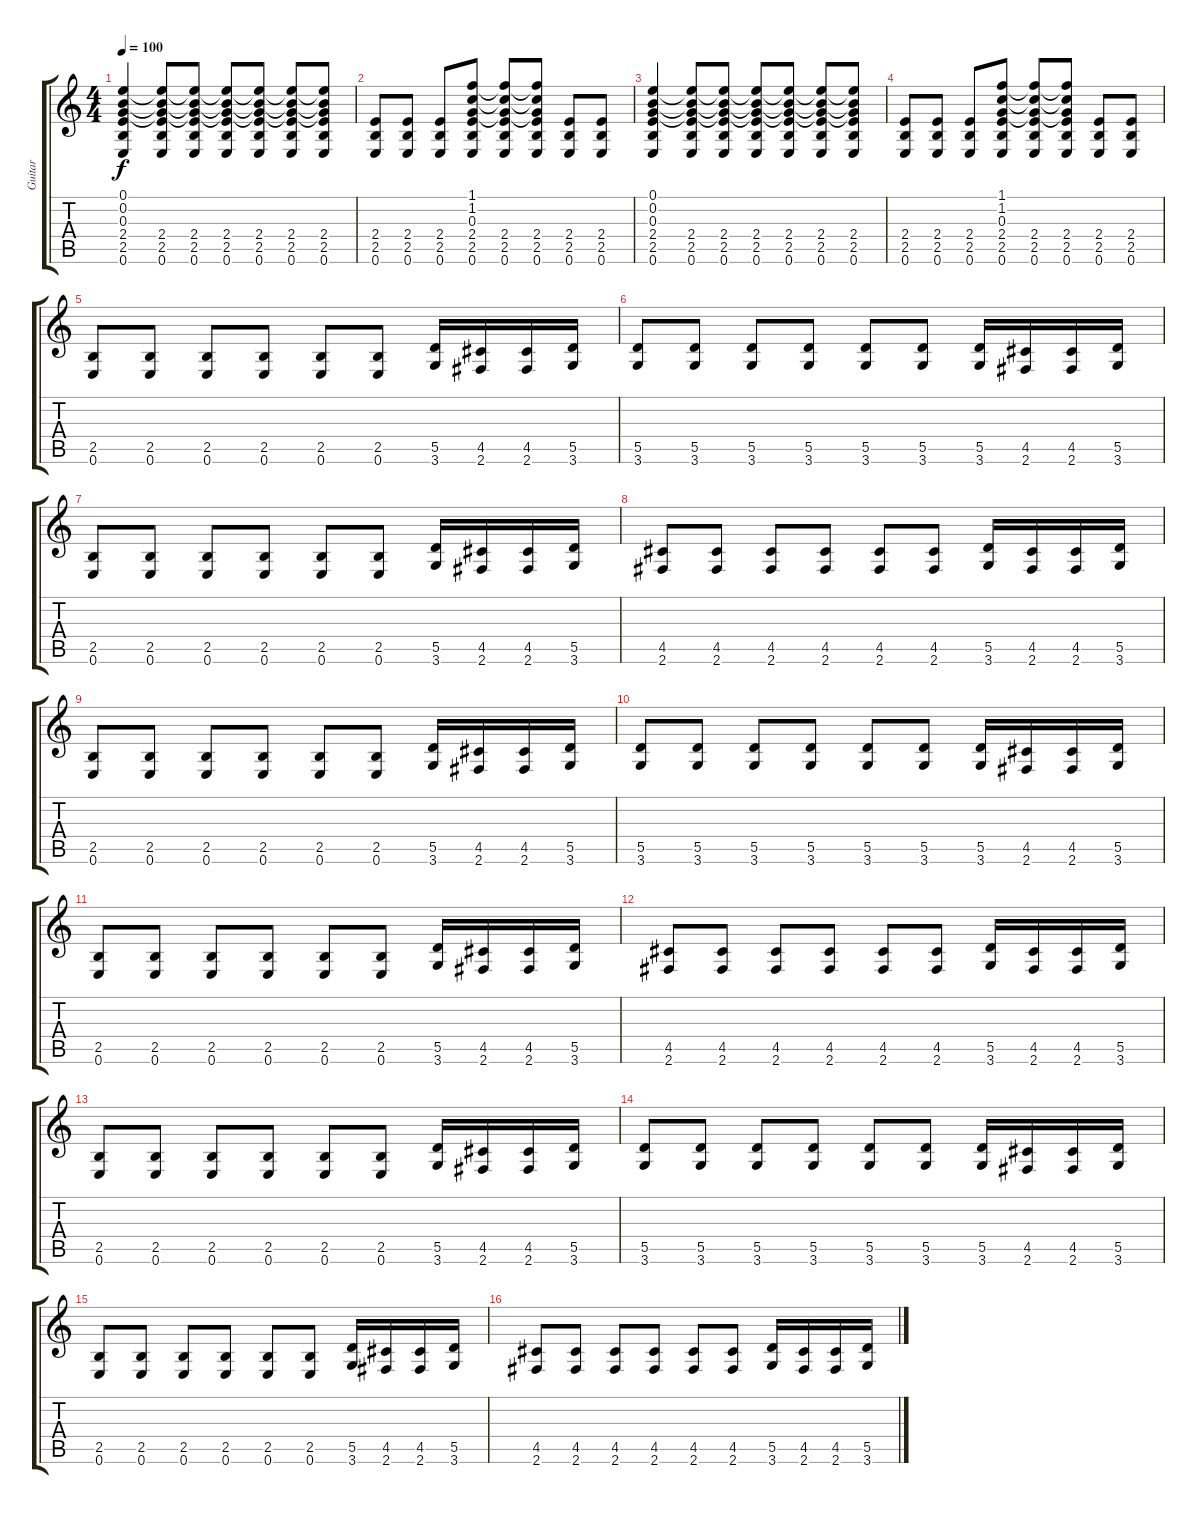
\track ("Guitar" "Guitar") {instrument distortionguitar}
\staff {score tabs}
\tuning (E4 B3 G3 D3 A2 E2) {hide}
\ts (4 4)
\tempo 100
\clef g2
\ks c
(0.1 0.2 0.3 2.4 2.5 0.6).4{dy f} (0.1{t} 0.2{t} 0.3{t} 2.4 2.5 0.6).8 (0.1{t} 0.2{t} 0.3{t} 2.4 2.5 0.6).8 (0.1{t} 0.2{t} 0.3{t} 2.4 2.5 0.6).8 (0.1{t} 0.2{t} 0.3{t} 2.4 2.5 0.6).8 (0.1{t} 0.2{t} 0.3{t} 2.4 2.5 0.6).8 (0.1{t} 0.2{t} 0.3{t} 2.4 2.5 0.6).8 |
(2.4 2.5 0.6).8 (2.4 2.5 0.6).8 (2.4 2.5 0.6).8 (1.1 1.2 0.3 2.4 2.5 0.6).8 (1.1{t} 1.2{t} 0.3{t} 2.4 2.5 0.6).8 (1.1{t} 1.2{t} 0.3{t} 2.4 2.5 0.6).8 (2.4 2.5 0.6).8 (2.4 2.5 0.6).8 |
(0.1 0.2 0.3 2.4 2.5 0.6).4 (0.1{t} 0.2{t} 0.3{t} 2.4 2.5 0.6).8 (0.1{t} 0.2{t} 0.3{t} 2.4 2.5 0.6).8 (0.1{t} 0.2{t} 0.3{t} 2.4 2.5 0.6).8 (0.1{t} 0.2{t} 0.3{t} 2.4 2.5 0.6).8 (0.1{t} 0.2{t} 0.3{t} 2.4 2.5 0.6).8 (0.1{t} 0.2{t} 0.3{t} 2.4 2.5 0.6).8 |
(2.4 2.5 0.6).8 (2.4 2.5 0.6).8 (2.4 2.5 0.6).8 (1.1 1.2 0.3 2.4 2.5 0.6).8 (1.1{t} 1.2{t} 0.3{t} 2.4 2.5 0.6).8 (1.1{t} 1.2{t} 0.3{t} 2.4 2.5 0.6).8 (2.4 2.5 0.6).8 (2.4 2.5 0.6).8 |
(2.5 0.6).8 (2.5 0.6).8 (2.5 0.6).8 (2.5 0.6).8 (2.5 0.6).8 (2.5 0.6).8 (5.5 3.6).16 (4.5 2.6).16 (4.5 2.6).16 (5.5 3.6).16 |
(5.5 3.6).8 (5.5 3.6).8 (5.5 3.6).8 (5.5 3.6).8 (5.5 3.6).8 (5.5 3.6).8 (5.5 3.6).16 (4.5 2.6).16 (4.5 2.6).16 (5.5 3.6).16 |
(2.5 0.6).8 (2.5 0.6).8 (2.5 0.6).8 (2.5 0.6).8 (2.5 0.6).8 (2.5 0.6).8 (5.5 3.6).16 (4.5 2.6).16 (4.5 2.6).16 (5.5 3.6).16 |
(4.5 2.6).8 (4.5 2.6).8 (4.5 2.6).8 (4.5 2.6).8 (4.5 2.6).8 (4.5 2.6).8 (5.5 3.6).16 (4.5 2.6).16 (4.5 2.6).16 (5.5 3.6).16 |
(2.5 0.6).8 (2.5 0.6).8 (2.5 0.6).8 (2.5 0.6).8 (2.5 0.6).8 (2.5 0.6).8 (5.5 3.6).16 (4.5 2.6).16 (4.5 2.6).16 (5.5 3.6).16 |
(5.5 3.6).8 (5.5 3.6).8 (5.5 3.6).8 (5.5 3.6).8 (5.5 3.6).8 (5.5 3.6).8 (5.5 3.6).16 (4.5 2.6).16 (4.5 2.6).16 (5.5 3.6).16 |
(2.5 0.6).8 (2.5 0.6).8 (2.5 0.6).8 (2.5 0.6).8 (2.5 0.6).8 (2.5 0.6).8 (5.5 3.6).16 (4.5 2.6).16 (4.5 2.6).16 (5.5 3.6).16 |
(4.5 2.6).8 (4.5 2.6).8 (4.5 2.6).8 (4.5 2.6).8 (4.5 2.6).8 (4.5 2.6).8 (5.5 3.6).16 (4.5 2.6).16 (4.5 2.6).16 (5.5 3.6).16 |
(2.5 0.6).8 (2.5 0.6).8 (2.5 0.6).8 (2.5 0.6).8 (2.5 0.6).8 (2.5 0.6).8 (5.5 3.6).16 (4.5 2.6).16 (4.5 2.6).16 (5.5 3.6).16 |
(5.5 3.6).8 (5.5 3.6).8 (5.5 3.6).8 (5.5 3.6).8 (5.5 3.6).8 (5.5 3.6).8 (5.5 3.6).16 (4.5 2.6).16 (4.5 2.6).16 (5.5 3.6).16 |
(2.5 0.6).8 (2.5 0.6).8 (2.5 0.6).8 (2.5 0.6).8 (2.5 0.6).8 (2.5 0.6).8 (5.5 3.6).16 (4.5 2.6).16 (4.5 2.6).16 (5.5 3.6).16 |
(4.5 2.6).8 (4.5 2.6).8 (4.5 2.6).8 (4.5 2.6).8 (4.5 2.6).8 (4.5 2.6).8 (5.5 3.6).16 (4.5 2.6).16 (4.5 2.6).16 (5.5 3.6).16
